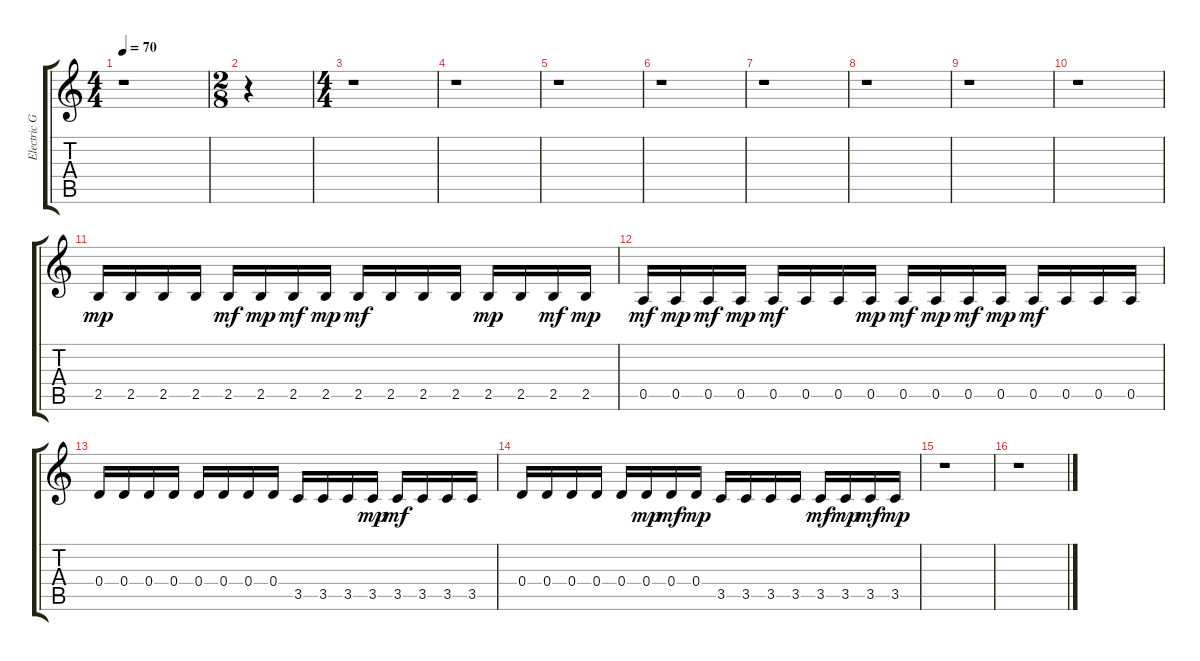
\track ("Electric Guitar" "Electric G") {instrument distortionguitar}
\staff {score tabs}
\tuning (E4 B3 G3 D3 A2 E2) {hide}
\ts (4 4)
\tempo 70
\clef g2
\ks c
r.1{dy mp instrument distortionguitar} |
\ts (2 8)
r.4 |
\ts (4 4)
r.1 |
r.1 |
r.1 |
r.1 |
r.1 |
r.1 |
r.1 |
r.1 |
2.5.16 2.5.16 2.5.16 2.5.16 2.5.16{dy mf} 2.5.16{dy mp} 2.5.16{dy mf} 2.5.16{dy mp} 2.5.16{dy mf} 2.5.16 2.5.16 2.5.16 2.5.16{dy mp} 2.5.16 2.5.16{dy mf} 2.5.16{dy mp} |
0.5.16{dy mf} 0.5.16{dy mp} 0.5.16{dy mf} 0.5.16{dy mp} 0.5.16{dy mf} 0.5.16 0.5.16 0.5.16{dy mp} 0.5.16{dy mf} 0.5.16{dy mp} 0.5.16{dy mf} 0.5.16{dy mp} 0.5.16{dy mf} 0.5.16 0.5.16 0.5.16 |
0.4.16 0.4.16 0.4.16 0.4.16 0.4.16 0.4.16 0.4.16 0.4.16 3.5.16 3.5.16 3.5.16 3.5.16{dy mp} 3.5.16{dy mf} 3.5.16 3.5.16 3.5.16 |
0.4.16 0.4.16 0.4.16 0.4.16 0.4.16 0.4.16{dy mp} 0.4.16{dy mf} 0.4.16{dy mp} 3.5.16 3.5.16 3.5.16 3.5.16 3.5.16{dy mf} 3.5.16{dy mp} 3.5.16{dy mf} 3.5.16{dy mp} |
r.1 |
r.1
